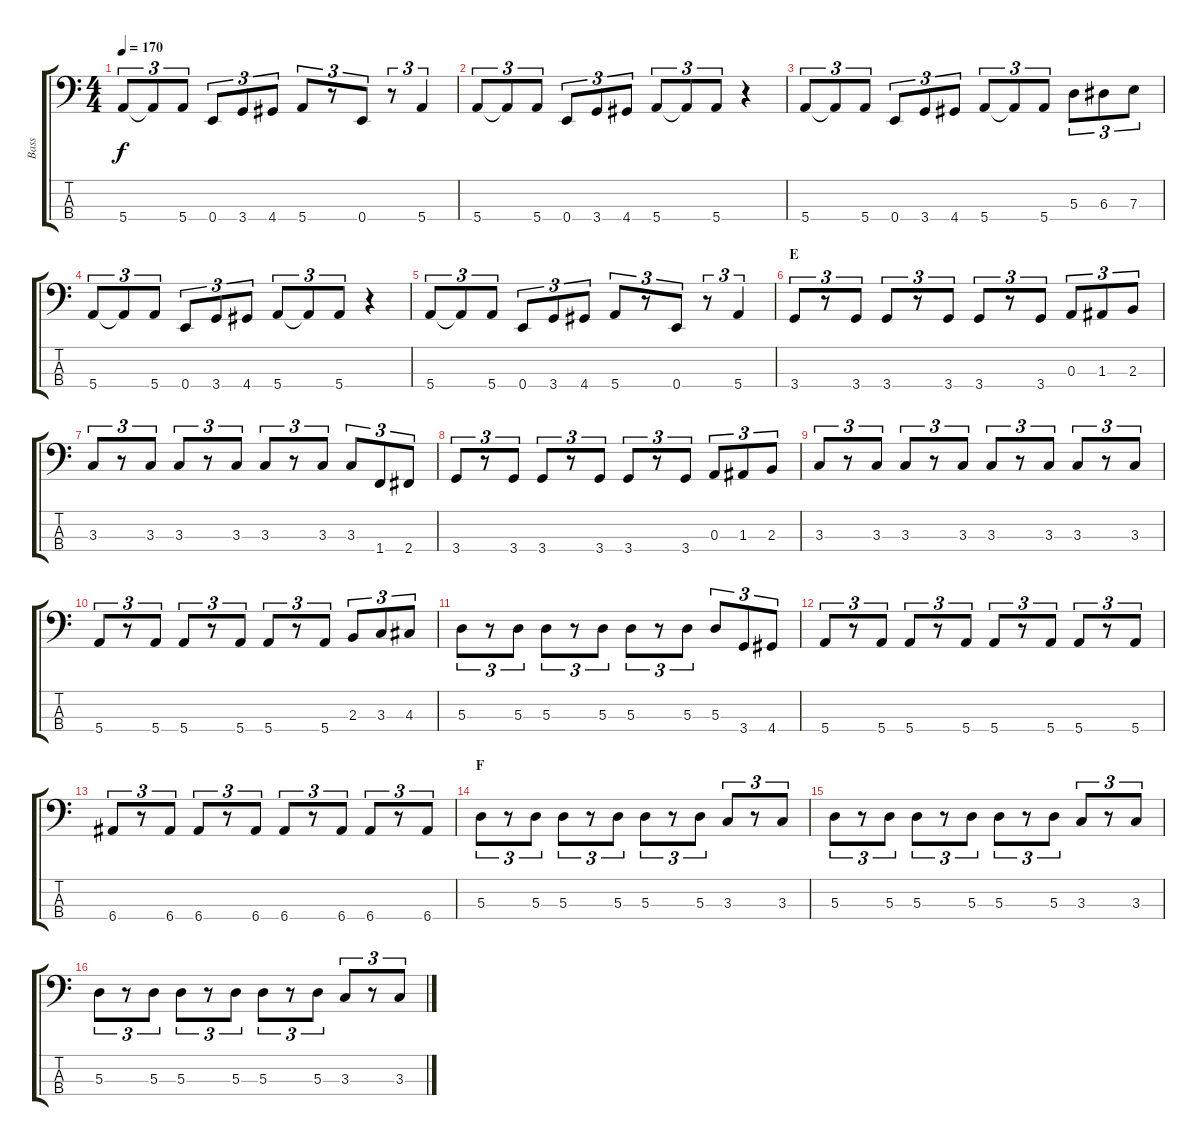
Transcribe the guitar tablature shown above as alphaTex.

\track ("Bass" "Bass") {instrument electricbasspick}
\staff {score tabs}
\tuning (G2 D2 A1 E1) {hide}
\ts (4 4)
\tempo 170
\clef f4
\ks c
5.4.8{tu (3 2) dy f} 5.4{t}.8{tu (3 2)} 5.4.8{tu (3 2)} 0.4.8{tu (3 2)} 3.4.8{tu (3 2)} 4.4.8{tu (3 2)} 5.4.8{tu (3 2)} r.8{tu (3 2)} 0.4.8{tu (3 2)} r.8{tu (3 2)} 5.4.4{tu (3 2)} |
5.4.8{tu (3 2)} 5.4{t}.8{tu (3 2)} 5.4.8{tu (3 2)} 0.4.8{tu (3 2)} 3.4.8{tu (3 2)} 4.4.8{tu (3 2)} 5.4.8{tu (3 2)} 5.4{t}.8{tu (3 2)} 5.4.8{tu (3 2)} r.4 |
5.4.8{tu (3 2)} 5.4{t}.8{tu (3 2)} 5.4.8{tu (3 2)} 0.4.8{tu (3 2)} 3.4.8{tu (3 2)} 4.4.8{tu (3 2)} 5.4.8{tu (3 2)} 5.4{t}.8{tu (3 2)} 5.4.8{tu (3 2)} 5.3.8{tu (3 2)} 6.3.8{tu (3 2)} 7.3.8{tu (3 2)} |
5.4.8{tu (3 2)} 5.4{t}.8{tu (3 2)} 5.4.8{tu (3 2)} 0.4.8{tu (3 2)} 3.4.8{tu (3 2)} 4.4.8{tu (3 2)} 5.4.8{tu (3 2)} 5.4{t}.8{tu (3 2)} 5.4.8{tu (3 2)} r.4 |
5.4.8{tu (3 2)} 5.4{t}.8{tu (3 2)} 5.4.8{tu (3 2)} 0.4.8{tu (3 2)} 3.4.8{tu (3 2)} 4.4.8{tu (3 2)} 5.4.8{tu (3 2)} r.8{tu (3 2)} 0.4.8{tu (3 2)} r.8{tu (3 2)} 5.4.4{tu (3 2)} |
\section ("" "E")
3.4.8{tu (3 2)} r.8{tu (3 2)} 3.4.8{tu (3 2)} 3.4.8{tu (3 2)} r.8{tu (3 2)} 3.4.8{tu (3 2)} 3.4.8{tu (3 2)} r.8{tu (3 2)} 3.4.8{tu (3 2)} 0.3.8{tu (3 2)} 1.3.8{tu (3 2)} 2.3.8{tu (3 2)} |
3.3.8{tu (3 2)} r.8{tu (3 2)} 3.3.8{tu (3 2)} 3.3.8{tu (3 2)} r.8{tu (3 2)} 3.3.8{tu (3 2)} 3.3.8{tu (3 2)} r.8{tu (3 2)} 3.3.8{tu (3 2)} 3.3.8{tu (3 2)} 1.4.8{tu (3 2)} 2.4.8{tu (3 2)} |
3.4.8{tu (3 2)} r.8{tu (3 2)} 3.4.8{tu (3 2)} 3.4.8{tu (3 2)} r.8{tu (3 2)} 3.4.8{tu (3 2)} 3.4.8{tu (3 2)} r.8{tu (3 2)} 3.4.8{tu (3 2)} 0.3.8{tu (3 2)} 1.3.8{tu (3 2)} 2.3.8{tu (3 2)} |
3.3.8{tu (3 2)} r.8{tu (3 2)} 3.3.8{tu (3 2)} 3.3.8{tu (3 2)} r.8{tu (3 2)} 3.3.8{tu (3 2)} 3.3.8{tu (3 2)} r.8{tu (3 2)} 3.3.8{tu (3 2)} 3.3.8{tu (3 2)} r.8{tu (3 2)} 3.3.8{tu (3 2)} |
5.4.8{tu (3 2)} r.8{tu (3 2)} 5.4.8{tu (3 2)} 5.4.8{tu (3 2)} r.8{tu (3 2)} 5.4.8{tu (3 2)} 5.4.8{tu (3 2)} r.8{tu (3 2)} 5.4.8{tu (3 2)} 2.3.8{tu (3 2)} 3.3.8{tu (3 2)} 4.3.8{tu (3 2)} |
5.3.8{tu (3 2)} r.8{tu (3 2)} 5.3.8{tu (3 2)} 5.3.8{tu (3 2)} r.8{tu (3 2)} 5.3.8{tu (3 2)} 5.3.8{tu (3 2)} r.8{tu (3 2)} 5.3.8{tu (3 2)} 5.3.8{tu (3 2)} 3.4.8{tu (3 2)} 4.4.8{tu (3 2)} |
5.4.8{tu (3 2)} r.8{tu (3 2)} 5.4.8{tu (3 2)} 5.4.8{tu (3 2)} r.8{tu (3 2)} 5.4.8{tu (3 2)} 5.4.8{tu (3 2)} r.8{tu (3 2)} 5.4.8{tu (3 2)} 5.4.8{tu (3 2)} r.8{tu (3 2)} 5.4.8{tu (3 2)} |
6.4.8{tu (3 2)} r.8{tu (3 2)} 6.4.8{tu (3 2)} 6.4.8{tu (3 2)} r.8{tu (3 2)} 6.4.8{tu (3 2)} 6.4.8{tu (3 2)} r.8{tu (3 2)} 6.4.8{tu (3 2)} 6.4.8{tu (3 2)} r.8{tu (3 2)} 6.4.8{tu (3 2)} |
\section ("" "F")
5.3.8{tu (3 2)} r.8{tu (3 2)} 5.3.8{tu (3 2)} 5.3.8{tu (3 2)} r.8{tu (3 2)} 5.3.8{tu (3 2)} 5.3.8{tu (3 2)} r.8{tu (3 2)} 5.3.8{tu (3 2)} 3.3.8{tu (3 2)} r.8{tu (3 2)} 3.3.8{tu (3 2)} |
5.3.8{tu (3 2)} r.8{tu (3 2)} 5.3.8{tu (3 2)} 5.3.8{tu (3 2)} r.8{tu (3 2)} 5.3.8{tu (3 2)} 5.3.8{tu (3 2)} r.8{tu (3 2)} 5.3.8{tu (3 2)} 3.3.8{tu (3 2)} r.8{tu (3 2)} 3.3.8{tu (3 2)} |
5.3.8{tu (3 2)} r.8{tu (3 2)} 5.3.8{tu (3 2)} 5.3.8{tu (3 2)} r.8{tu (3 2)} 5.3.8{tu (3 2)} 5.3.8{tu (3 2)} r.8{tu (3 2)} 5.3.8{tu (3 2)} 3.3.8{tu (3 2)} r.8{tu (3 2)} 3.3.8{tu (3 2)}
